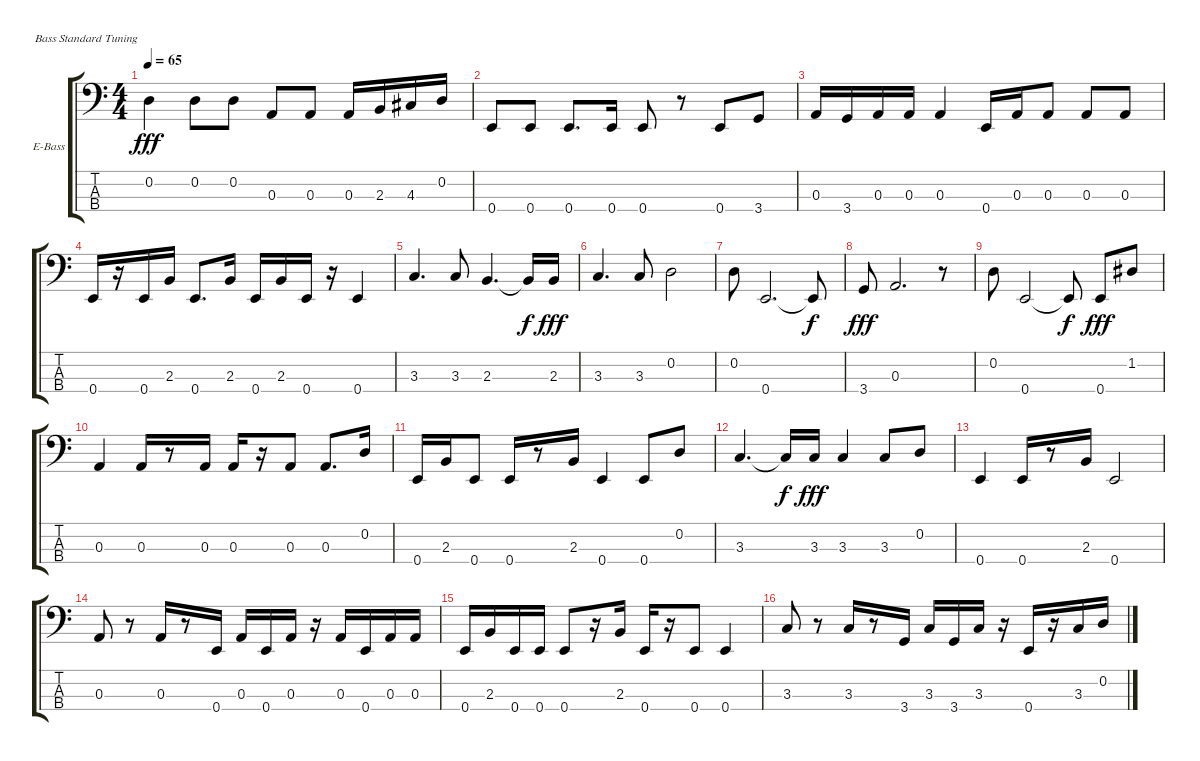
\bracketExtendMode groupsimilarinstruments
\firstSystemTrackNameOrientation horizontal
\otherSystemsTrackNameOrientation horizontal
\track ("Electric Bass" "E-Bass") {instrument electricbassfinger}
\staff {score tabs}
\tuning (G2 D2 A1 E1)
\ts (4 4)
\tempo 65
\clef f4
\scale
0.333333
\ks c
0.2.4{dy fff} 0.2.8 0.2.8 0.3.8 0.3.8 0.3.16 2.3.16 4.3.16 0.2.16 |
\scale
0.333333 0.4.8 0.4.8 0.4.8{d} 0.4.16 0.4.8 r.8 0.4.8 3.4.8 |
\scale
0.333333 0.3.16 3.4.16 0.3.16 0.3.16 0.3.4 0.4.16 0.3.16 0.3.8 0.3.8 0.3.8 |
\scale
0.333333 0.4.16 r.16 0.4.16 2.3.16 0.4.8{d} 2.3.16 0.4.16 2.3.16 0.4.16 r.16 0.4.4 |
\scale
0.333333 3.3.4{d} 3.3.8 2.3.4{d} 2.3{t}.16{dy f} 2.3.16{dy fff} |
\scale
0.333333 3.3.4{d} 3.3.8 0.2.2 |
\scale
0.333333 0.2.8 0.4.2{d} 0.4{t}.8{dy f} |
\scale
0.333333 3.4.8{dy fff} 0.3.2{d} r.8 |
\scale
0.333333 0.2.8 0.4.2 0.4{t}.8{dy f} 0.4.8{dy fff} 1.2.8 |
\scale
0.333333 0.3.4 0.3.16 r.8 0.3.16 0.3.16 r.16 0.3.8 0.3.8{d} 0.2.16 |
\scale
0.333333 0.4.16 2.3.16 0.4.8 0.4.16 r.8 2.3.16 0.4.4 0.4.8 0.2.8 |
\scale
0.333333 3.3.4{d} 3.3{t}.16{dy f} 3.3.16{dy fff} 3.3.4 3.3.8 0.2.8 |
\scale
0.333333 0.4.4 0.4.16 r.8 2.3.16 0.4.2 |
\scale
0.333333 0.3.8 r.8 0.3.16 r.8 0.4.16 0.3.16 0.4.16 0.3.16 r.16 0.3.16 0.4.16 0.3.16 0.3.16 |
\scale
0.333333 0.4.16 2.3.16 0.4.16 0.4.16 0.4.8 r.16 2.3.16 0.4.16 r.16 0.4.8 0.4.4 |
\scale
0.333333 3.3.8 r.8 3.3.16 r.8 3.4.16 3.3.16 3.4.16 3.3.16 r.16 0.4.16 r.16 3.3.16 0.2.16
